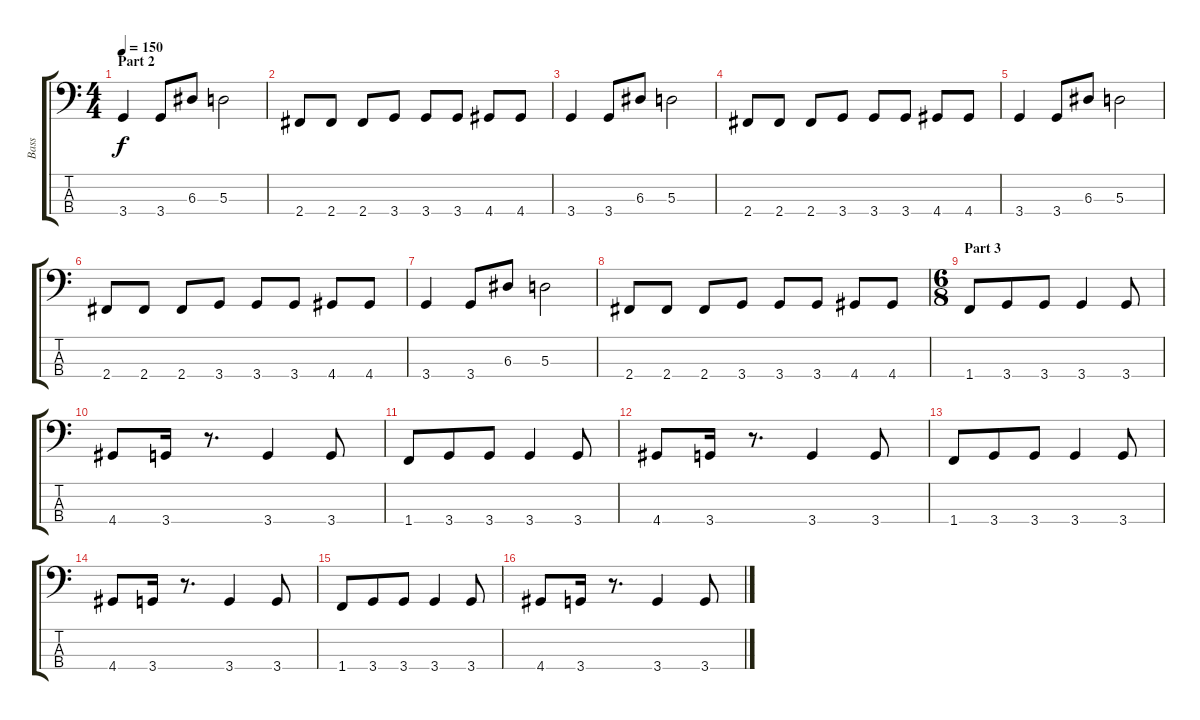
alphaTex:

\track ("Bass" "Bass") {instrument electricbassfinger}
\staff {score tabs}
\tuning (G2 D2 A1 E1) {hide}
\ts (4 4)
\section ("" "Part 2")
\tempo 150
\clef f4
\ks c
3.4.4{dy f} 3.4.8 6.3.8 5.3.2 |
2.4.8 2.4.8 2.4.8 3.4.8 3.4.8 3.4.8 4.4.8 4.4.8 |
3.4.4 3.4.8 6.3.8 5.3.2 |
2.4.8 2.4.8 2.4.8 3.4.8 3.4.8 3.4.8 4.4.8 4.4.8 |
3.4.4 3.4.8 6.3.8 5.3.2 |
2.4.8 2.4.8 2.4.8 3.4.8 3.4.8 3.4.8 4.4.8 4.4.8 |
3.4.4 3.4.8 6.3.8 5.3.2 |
2.4.8 2.4.8 2.4.8 3.4.8 3.4.8 3.4.8 4.4.8 4.4.8 |
\ts (6 8)
\section ("" "Part 3")
1.4.8 3.4.8 3.4.8 3.4.4 3.4.8 |
4.4.8 3.4.16 r.8{d} 3.4.4 3.4.8 |
1.4.8 3.4.8 3.4.8 3.4.4 3.4.8 |
4.4.8 3.4.16 r.8{d} 3.4.4 3.4.8 |
1.4.8 3.4.8 3.4.8 3.4.4 3.4.8 |
4.4.8 3.4.16 r.8{d} 3.4.4 3.4.8 |
1.4.8 3.4.8 3.4.8 3.4.4 3.4.8 |
4.4.8 3.4.16 r.8{d} 3.4.4 3.4.8
